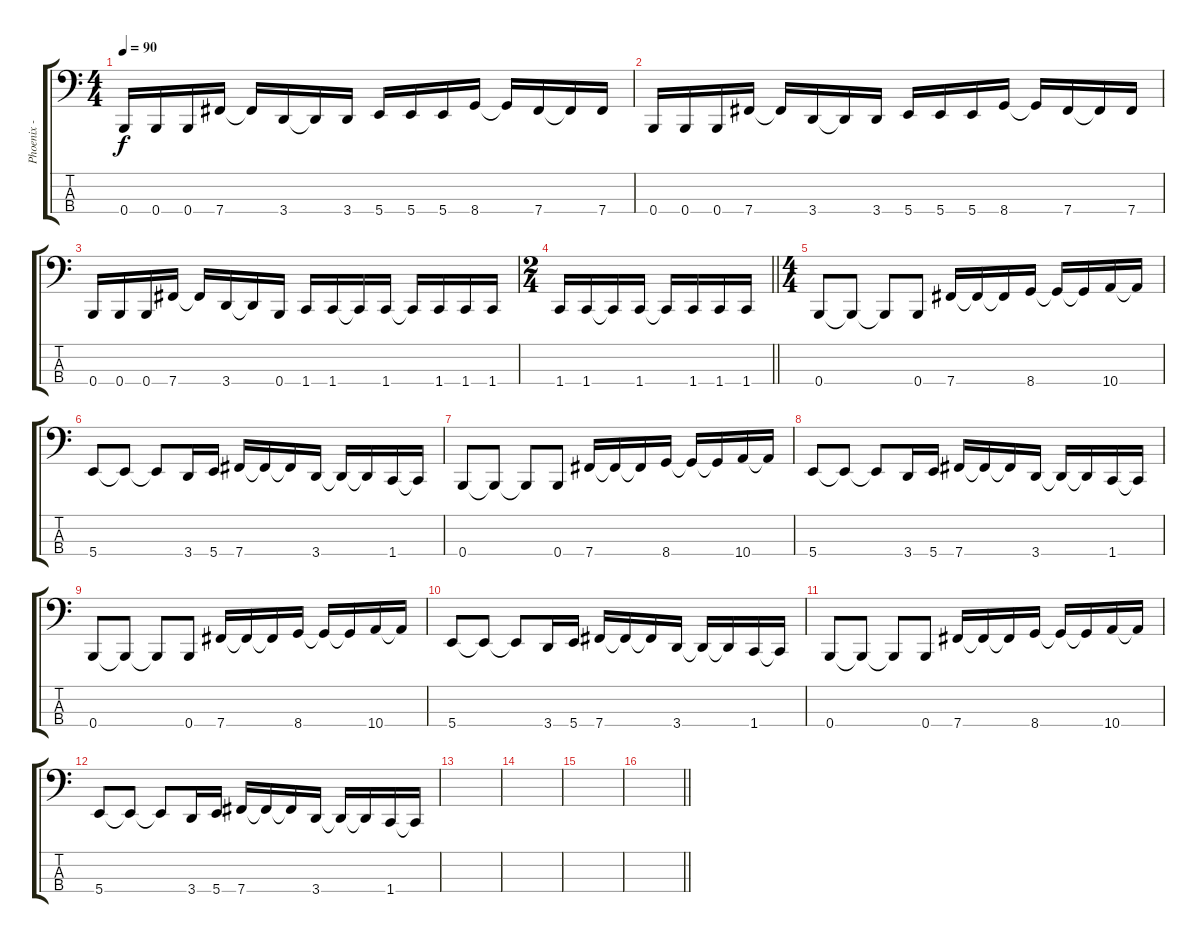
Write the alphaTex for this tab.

\track ("Phoenix - Bass" "Phoenix - ") {instrument acousticguitarsteel}
\staff {score tabs}
\tuning (E2 B1 Gb1 B0) {hide}
\ts (4 4)
\tempo 90
\clef f4
\ks c
0.4.16{dy f} 0.4.16 0.4.16 7.4.16 7.4{t}.16 3.4.16 3.4{t}.16 3.4.16 5.4.16 5.4.16 5.4.16 8.4.16 8.4{t}.16 7.4.16 7.4{t}.16 7.4.16 |
0.4.16 0.4.16 0.4.16 7.4.16 7.4{t}.16 3.4.16 3.4{t}.16 3.4.16 5.4.16 5.4.16 5.4.16 8.4.16 8.4{t}.16 7.4.16 7.4{t}.16 7.4.16 |
0.4.16 0.4.16 0.4.16 7.4.16 7.4{t}.16 3.4.16 3.4{t}.16 0.4.16 1.4.16 1.4.16 1.4{t}.16 1.4.16 1.4{t}.16 1.4.16 1.4.16 1.4.16 |
\ts (2 4)
\barLineRight lightlight
1.4.16 1.4.16 1.4{t}.16 1.4.16 1.4{t}.16 1.4.16 1.4.16 1.4.16 |
\ts (4 4)
0.4.8 0.4{t}.8 0.4{t}.8 0.4.8 7.4.16 7.4{t}.16 7.4{t}.16 8.4.16 8.4{t}.16 8.4{t}.16 10.4.16 10.4{t}.16 |
5.4.8 5.4{t}.8 5.4{t}.8 3.4.16 5.4.16 7.4.16 7.4{t}.16 7.4{t}.16 3.4.16 3.4{t}.16 3.4{t}.16 1.4.16 1.4{t}.16 |
0.4.8 0.4{t}.8 0.4{t}.8 0.4.8 7.4.16 7.4{t}.16 7.4{t}.16 8.4.16 8.4{t}.16 8.4{t}.16 10.4.16 10.4{t}.16 |
5.4.8 5.4{t}.8 5.4{t}.8 3.4.16 5.4.16 7.4.16 7.4{t}.16 7.4{t}.16 3.4.16 3.4{t}.16 3.4{t}.16 1.4.16 1.4{t}.16 |
0.4.8 0.4{t}.8 0.4{t}.8 0.4.8 7.4.16 7.4{t}.16 7.4{t}.16 8.4.16 8.4{t}.16 8.4{t}.16 10.4.16 10.4{t}.16 |
5.4.8 5.4{t}.8 5.4{t}.8 3.4.16 5.4.16 7.4.16 7.4{t}.16 7.4{t}.16 3.4.16 3.4{t}.16 3.4{t}.16 1.4.16 1.4{t}.16 |
0.4.8 0.4{t}.8 0.4{t}.8 0.4.8 7.4.16 7.4{t}.16 7.4{t}.16 8.4.16 8.4{t}.16 8.4{t}.16 10.4.16 10.4{t}.16 |
5.4.8 5.4{t}.8 5.4{t}.8 3.4.16 5.4.16 7.4.16 7.4{t}.16 7.4{t}.16 3.4.16 3.4{t}.16 3.4{t}.16 1.4.16 1.4{t}.16 |
|
|
|
\barLineRight lightlight
